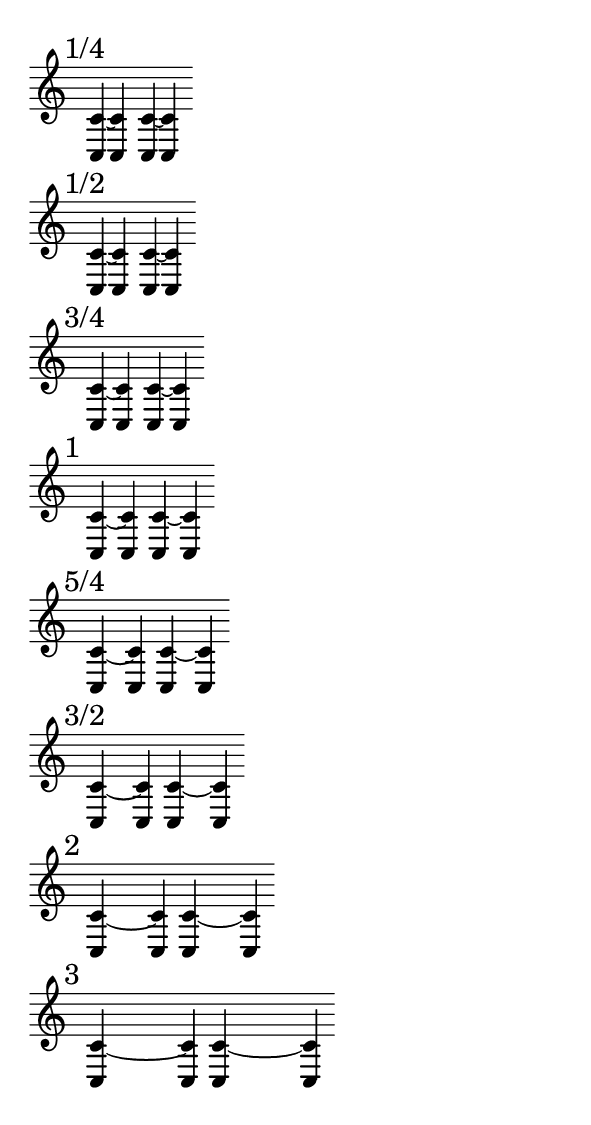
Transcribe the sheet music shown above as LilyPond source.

\version "2.16.2"

\paper { indent = 0  ragged-right = ##t paper-width = 10 \cm line-width = 9 \cm }

br = { \bar "" \break }

% #(set-global-staff-size 10)

\transpose d c

\new Staff \with { \override StaffSymbol #'line-count = #5 \remove Time_signature_engraver } { \time 9999/1 \set tieWaitForNote = ##t 
    \mark "1/4"
    <d' ~ d>4*1/4 <d' d>4
    \bar "" 
    \once \override Tie #'control-points = 
    #'((1.35 . -3.6) (1.55 . -3.8) (1.9 . -3.8) (2.1 . -3.6))
    <d' ~ d>4*1/4 <d' d>4
    \br 
    
    \mark "1/2"
    <d' ~ d>4*1/2 <d' d>4
    \bar ""
    \once \override Tie #'control-points = 
    #'((1.4 . -3.55) (1.6 . -3.8) (2.0 . -3.8) (2.25 . -3.55))
    <d' ~ d>4*1/2 <d' d>4
    \br
    
    \mark "3/4"
    <d' ~ d>4*3/4 <d' d>4
    \bar "" 
    \once \override Tie #'control-points = 
    #'((1.45 . -3.5) (1.7 . -3.8) (2.2 . -3.8) (2.45 . -3.5))
    <d' ~ d>4*3/4 <d' d>4
    \br
    
    \mark "1"
    <d' ~ d>4 <d' d>4
    \bar "" 
    \shape Tie #'((-0.1 . 0.25)(-0.3 . 0.4)(-0.45 . 0.4)(-0.65 . 0.25))
    <d' ~ d>4 <d' d>4
    \br
    
    \mark "5/4"
    <d' ~ d>4 s16 <d' d>4
    \bar "" 
    \shape Tie #'((-0.1 . 0.25)(-0.2 . 0.35)(-0.55 . 0.35)(-0.65 . 0.25))
    <d' ~ d>4 s16 <d' d>4
    \br
    
    \mark "3/2"
    <d' ~ d>4 s8 <d' d>4
    \bar "" 
    \shape Tie #'((-0.1 . 0.25)(-0.15 . 0.3)(-0.6 . 0.3)(-0.65 . 0.25))
    <d' ~ d>4 s8 <d' d>4
    \br
    
    \mark "2"
    <d' ~ d>4 s4 <d' d>4
    \bar "" 
    \shape Tie #'((-0.1 . 0.25)(-0.1 . 0.25)(-0.65 . 0.25)(-0.65 . 0.25))
    <d' ~ d>4 s4 <d' d>4
    \br
    
    \mark "3"
    <d' ~ d>4 s2 <d' d>4
    \bar "" 
    \shape Tie #'((-0.1 . 0.25)(-0.1 . 0.25)(-0.65 . 0.25)(-0.65 . 0.25))
    <d' ~ d>4 s2 <d' d>4
    \br
    
  }